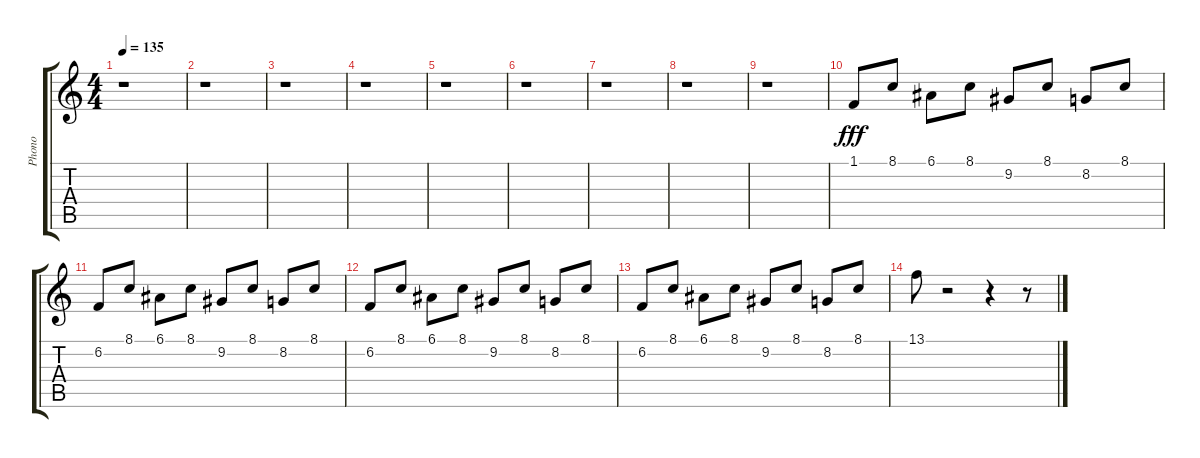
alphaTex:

\track ("Phono" "Phono") {instrument acousticgrandpiano}
\staff {score tabs}
\tuning (E4 B3 G3 D3 A2 E2) {hide}
\ts (4 4)
\tempo 135
\clef g2
\ks c
r.1{dy fff} |
r.1 |
r.1 |
r.1 |
r.1 |
r.1 |
r.1 |
r.1 |
r.1 |
1.1.8 8.1.8 6.1.8 8.1.8 9.2.8 8.1.8 8.2.8 8.1.8 |
6.2.8 8.1.8 6.1.8 8.1.8 9.2.8 8.1.8 8.2.8 8.1.8 |
6.2.8 8.1.8 6.1.8 8.1.8 9.2.8 8.1.8 8.2.8 8.1.8 |
6.2.8 8.1.8 6.1.8 8.1.8 9.2.8 8.1.8 8.2.8 8.1.8 |
13.1.8 r.2 r.4 r.8
